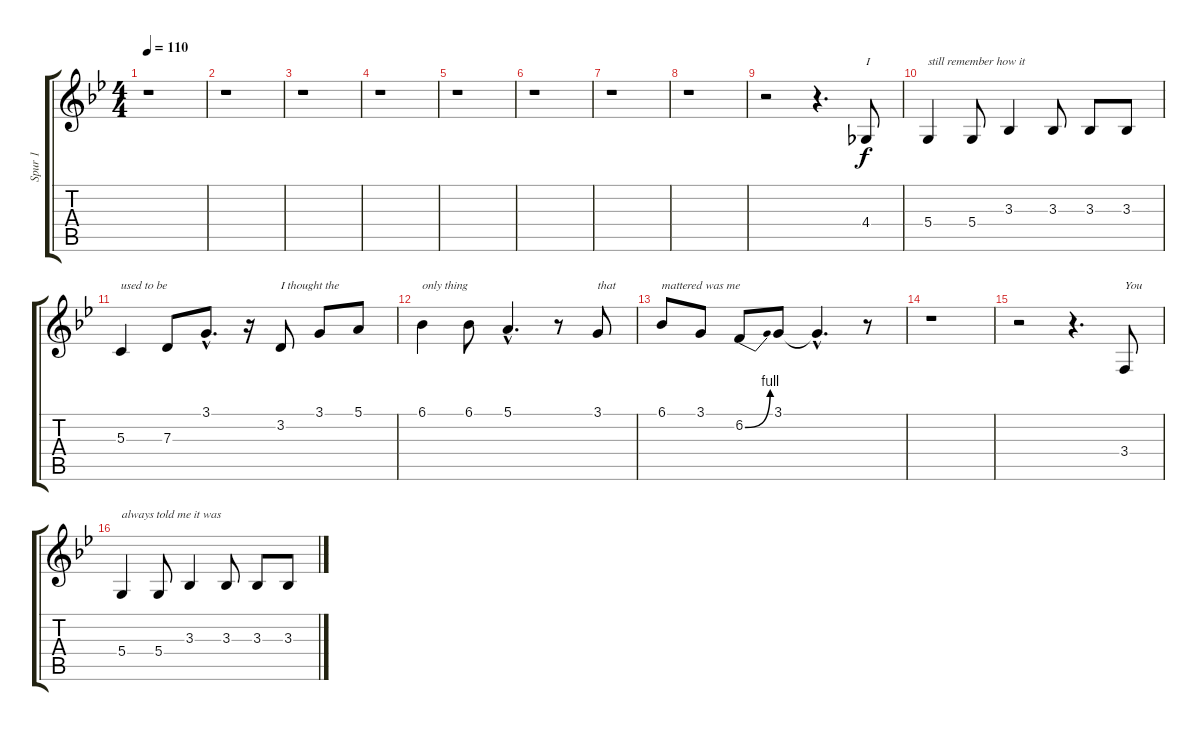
\track ("Spur 1" "Spur 1") {instrument violin}
\staff {score tabs}
\tuning (E4 B3 G3 D3 A2 E2) {hide}
\ts (4 4)
\tempo 110
\clef g2
\ks gminor
r.1{dy f instrument violin} |
r.1 |
r.1 |
r.1 |
r.1 |
r.1 |
r.1 |
r.1 |
r.2 r.4{d} 4.4.8{txt "I"} |
5.4.4{txt "still remember how it"} 5.4.8 3.3.4 3.3.8 3.3.8 3.3.8 |
5.3.4{txt "used to be"} 7.3.8 3.1{hac}.8{d} r.16 3.2.8{txt "I thought the"} 3.1.8 5.1.8 |
6.1.4{txt "only thing"} 6.1.8 5.1{hac}.4{d} r.8 3.1.8{txt "that"} |
6.1.8{txt "mattered was me"} 3.1.8 6.2{be (bend 0 0 60 4)}.8 3.1.8 3.1{hac t}.4{d} r.8 |
r.1 |
r.2 r.4{d} 3.4.8{txt "You"} |
5.4.4{txt "always told me it was"} 5.4.8 3.3.4 3.3.8 3.3.8 3.3.8
